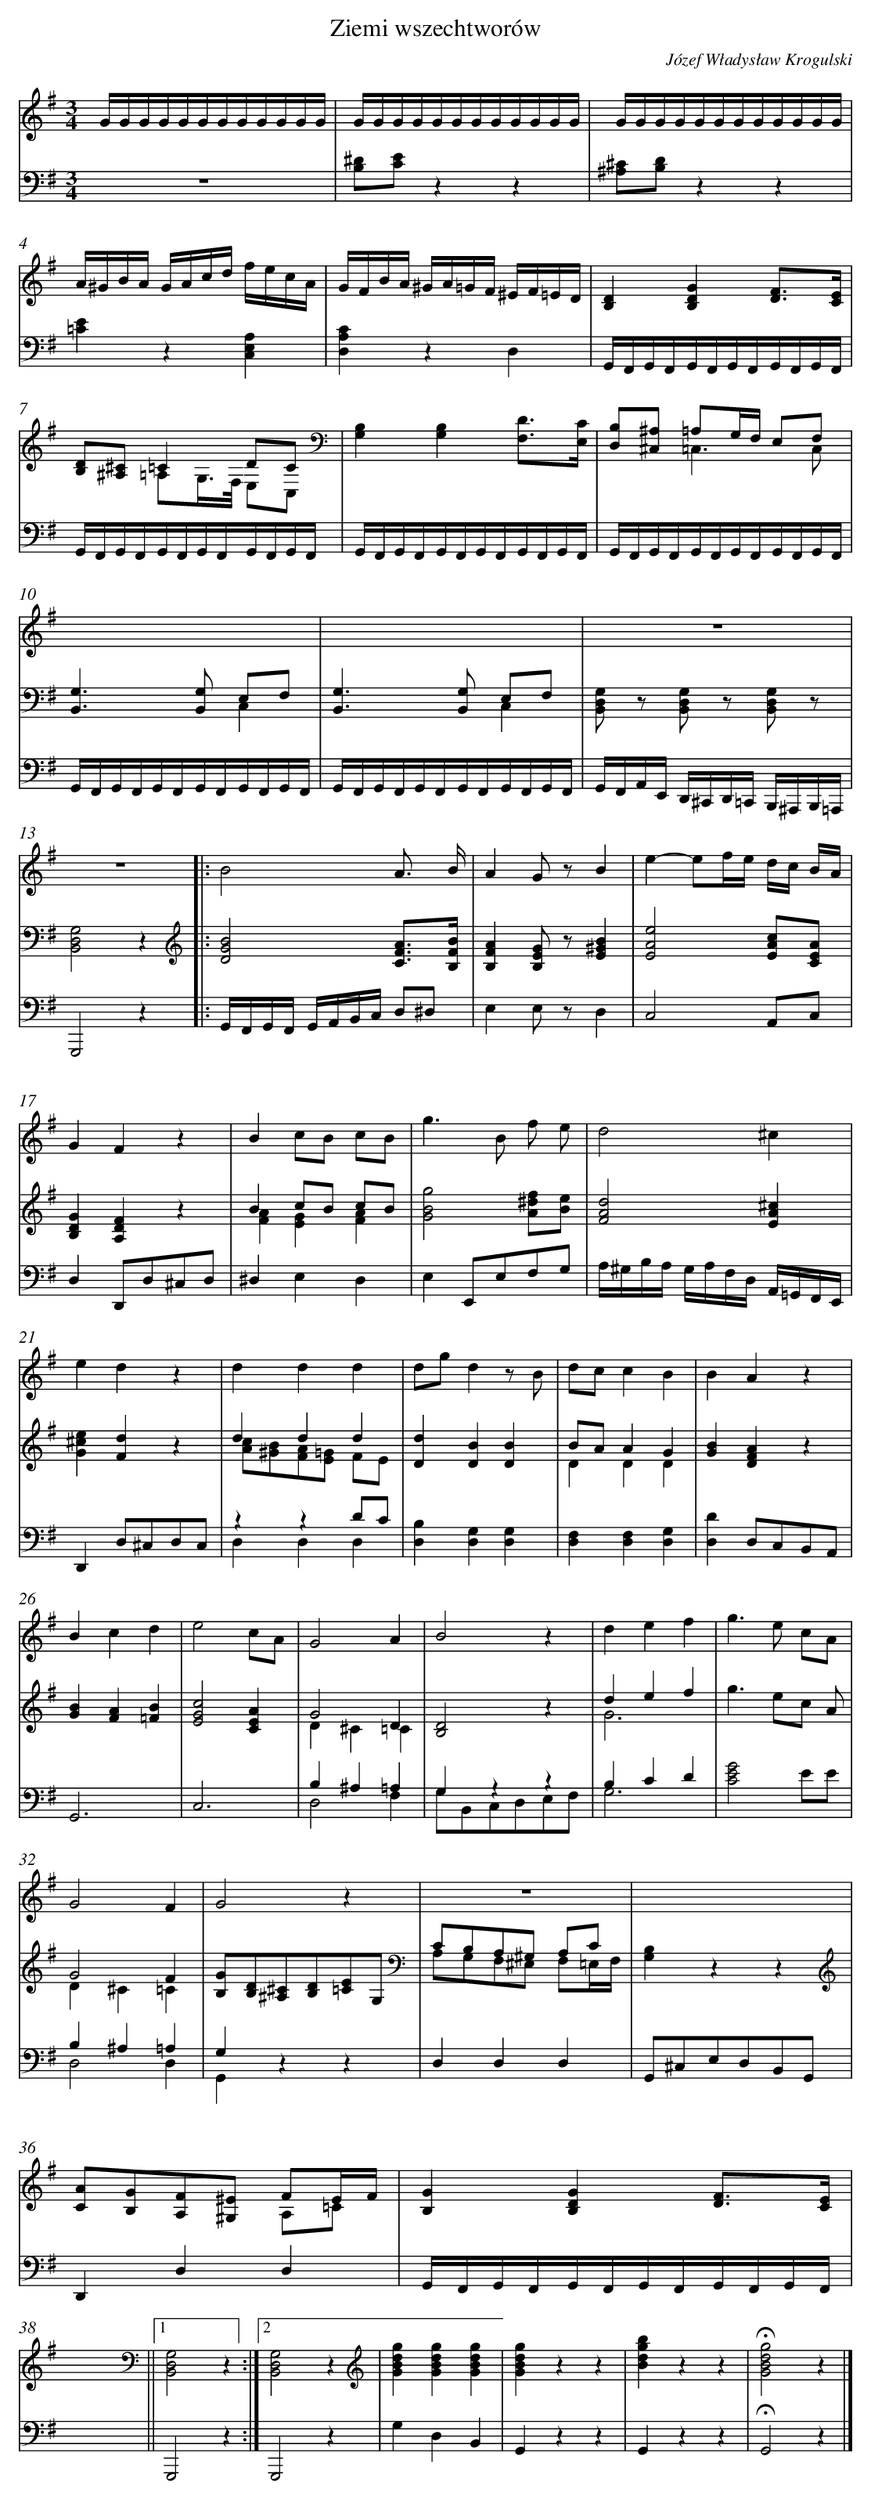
X:1
T: Ziemi wszechtworów
C: Józef Władysław Krogulski
L: 1/8
M: 3/4
V: 1 clef=treble
V: 2 clef=treble
V: 3 clef=bass
K: G
[V:1] x6 |
[V:2] G/G/G/G/G/G/G/G/G/G/G/G/ |
[V:3] z6 |
[V:1] x6 |
[V:2] G/G/G/G/G/G/G/G/G/G/G/G/ |
[V:3] [B,^D][CE]z2z2 |
[V:1] x6 |
[V:2] G/G/G/G/G/G/G/G/G/G/G/G/ |
[V:3] [^A,^C][B,D]z2z2 |
[V:1] x6 |
[V:2] A/^G/B/A/ G/A/c/d/ f/e/c/A/ |
[V:3] [=C2E2]z2[C,2E,2A,2] |
[V:1] x6 |
[V:2] G/F/B/A/ ^G/A/=G/F/ ^E/F/=E/D/ |
[V:3] [D,2A,2C2]z2D,2 |
[V:1] x6 |
[V:2] [B,2D2][B,2D2G2][D3/F3/][C/E/] |
[V:3] G,,/F,,/G,,/F,,/G,,/F,,/G,,/F,,/G,,/F,,/G,,/F,,/ |
[V:1] x6 |
[V:2] [B,D][^A,^C]=C2DC[K:clef=bass] & x2=A,G,/>F,/ E,C, |
[V:3] G,,/F,,/G,,/F,,/G,,/F,,/G,,/F,,/G,,/F,,/G,,/F,,/ |
[V:1] x6 |
[V:2] [G,2B,2][G,2B,2][F,3/D3/][E,/C/] |
[V:3] G,,/F,,/G,,/F,,/G,,/F,,/G,,/F,,/G,,/F,,/G,,/F,,/ |
[V:1] x6 |
[V:2] [D,B,][^C,^A,] =A,G,/F,/ E,F, & x2=C,3C, |
[V:3] G,,/F,,/G,,/F,,/G,,/F,,/G,,/F,,/G,,/F,,/G,,/F,,/ |
[V:1] x6 |
[V:2] [B,,2G,2]>[B,,2G,2] E,F, & x4C,2 |
[V:3] G,,/F,,/G,,/F,,/G,,/F,,/G,,/F,,/G,,/F,,/G,,/F,,/ |
[V:1] x6 |
[V:2] [B,,2G,2]>[B,,2G,2] E,F, & x4C,2 |
[V:3] G,,/F,,/G,,/F,,/G,,/F,,/G,,/F,,/G,,/F,,/G,,/F,,/ |
[V:1] z6 |
[V:2] [B,,D,G,] z [B,,D,G,] z [B,,D,G,] z |
[V:3] G,,/F,,/A,,/E,,/ D,,/^C,,/D,,/=C,,/ B,,,/^A,,,/B,,,/=A,,,/ |
[V:1] z6 ]|:
[V:2] [B,,4D,4G,4]z2 ]|:
[V:3] G,,,4z2 ]|:
[V:1] B4A3/ B/ |
[V:2] [K:clef=treble][D4G4B4][C3/F3/A3/][B,/F/B/] |
[V:3] G,,/F,,/G,,/F,,/ G,,/A,,/B,,/C,/ D,^D, |
[V:1] A2G zB2 |
[V:2] [B,2F2A2][B,EG] z[E2^G2B2] |
[V:3] E,2E, zD,2 |
[V:1] e2-ef/e/ d/c/ B/A/ |
[V:2] [E4A4e4][EAc][CEA] |
[V:3] C,4A,,C, |
[V:1] G2F2z2 |
[V:2] [B,2D2G2][A,2D2F2]z2 |
[V:3] D,2D,,D,^C,D, |
[V:1] B2cB cB |
[V:2] B2cB cB & [F2A2][E2G2][F2A2] |
[V:3] ^D,2E,2D,2 |
[V:1] g2>B2 f e |
[V:2] [G4B4g4][A^df][Be] |
[V:3] E,2E,,E,F,G, |
[V:1] d4^c2 |
[V:2] [F4A4d4][E2A2^c2] |
[V:3] A,/^G,/B,/A,/ G,/A,/F,/D,/ A,,/=G,,/F,,/E,,/ |
[V:1] e2d2z2 |
[V:2] [G2^c2e2][F2d2]z2 |
[V:3] D,,2D,^C,D,C, |
[V:1] d2d2d2 |
[V:2] d2d2d2 & [Ac][^GB][FA][E=G] FE |
[V:3] z2z2DC & D,2D,2D,2 |
[V:1] dgd2z B |
[V:2] [D2d2][D2B2][D2B2] |
[V:3] [D,2B,2][D,2G,2][D,2G,2] |
[V:1] dcc2B2 |
[V:2] BAA2G2 & D2D2D2 |
[V:3] [D,2F,2][D,2F,2][D,2G,2] |
[V:1] B2A2z2 |
[V:2] [G2B2][D2F2A2]z2 |
[V:3] [D,2D2]D,C,B,,A,, |
[V:1] B2c2d2 |
[V:2] [G2B2][F2A2][=F2B2] |
[V:3] G,,6 |
[V:1] e4cA |
[V:2] [E4G4c4][C2E2A2] |
[V:3] C,6 |
[V:1] G4A2 |
[V:2] G4D2 & D2^C2=C2 |
[V:3] B,2^A,2=A,2 & D,4F,2 |
[V:1] B4z2 |
[V:2] [B,4D4]z2 |
[V:3] G,2z2z2 & G,B,,C,D,E,F, |
[V:1] d2e2f2 |
[V:2] d2e2f2 & G6 |
[V:3] B,2C2D2 & G,6 |
[V:1] g2>e2 cA |
[V:2] g2>e2c A |
[V:3] [C4E4G4]EE |
[V:1] G4F2 |
[V:2] G4F2 & D2^C2=C2 |
[V:3] B,2^A,2=A,2 & D,4D,2 |
[V:1] G4z2 |
[V:2] [B,G][B,D][^A,^C][B,D][=CE]G, |
[V:3] G,2z2z2 & G,,2x2x2 |
[V:1] z6 |
[V:2] [K:clef=bass]CB,A,^G, A,C & A,G,F,^E, F,=E,/F,/ |
[V:3] D,2D,2D,2 |
[V:1] x6 |
[V:2] [G,2B,2]z2z2 |
[V:3] G,,^C,E,D,B,,G,, |
[V:1] x6 |
[V:2] [K:clef=treble][CA][B,G][A,F][^G,^E] FE/F/ & x4A,=C |
[V:3] D,,2D,2D,2 |
[V:1] x6 |
[V:2] [B,2G2][B,2D2G2][D3/F3/][C/E/] |
[V:3] G,,/F,,/G,,/F,,/G,,/F,,/G,,/F,,/G,,/F,,/G,,/F,,/ |
[V:1] x6 ||[1
[V:2] x6 ||
[V:3] x6 ||
[V:1] x6 :|][2
[V:2] [K:clef=bass][B,,4D,4G,4]z2 :|]
[V:3] G,,,4z2 :|]
[V:1] x6 |
[V:2] [B,,4D,4G,4]z2 |
[V:3] G,,,4z2 |
[V:1] x6 |
[V:2] [K:clef=treble][G2B2d2g2][G2B2d2g2][G2B2d2g2] |
[V:3] G,2D,2B,,2 |
[V:1] x6 |
[V:2] [G2B2d2g2]z2z2 |
[V:3] G,,2z2z2 |
[V:1] x6 |
[V:2] [B2d2g2b2]z2z2 |
[V:3] G,,2z2z2 |
[V:1] x6 |]
[V:2] !fermata![G4B4d4g4]z2 |]
[V:3] !fermata!G,,4z2 |]
